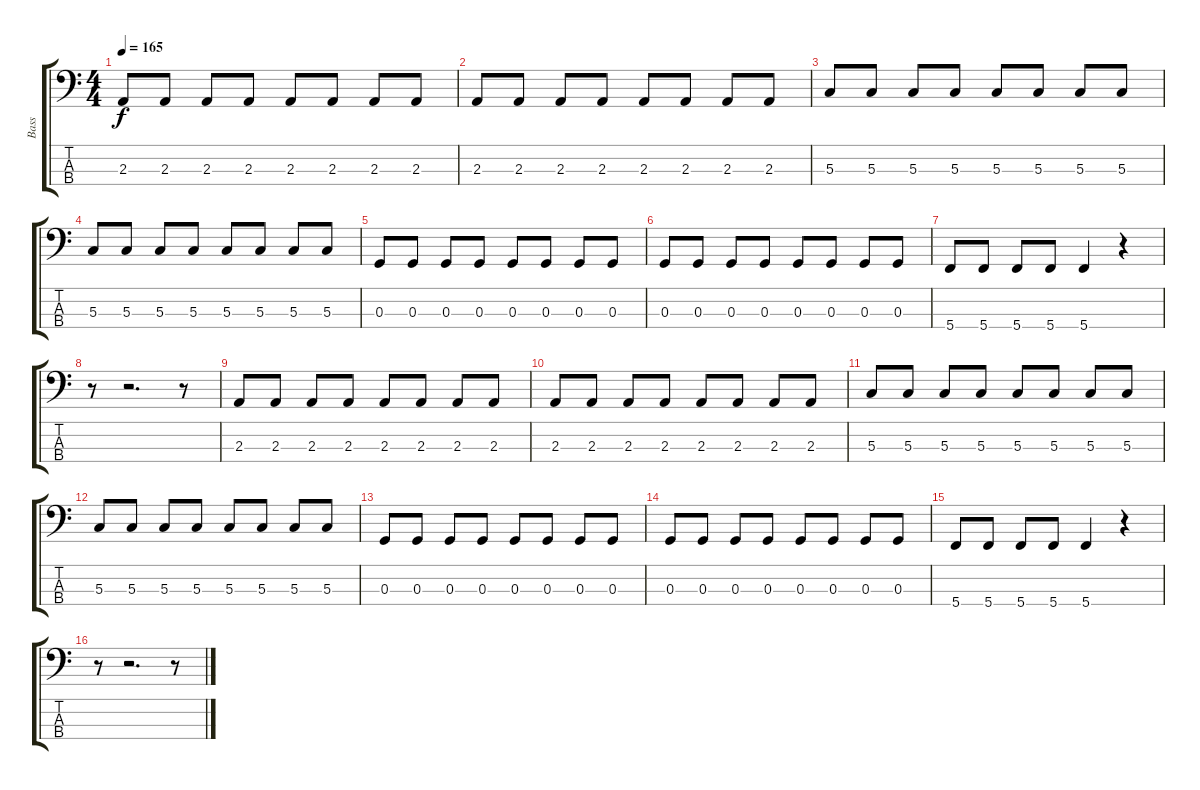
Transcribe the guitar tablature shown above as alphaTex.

\track ("Bass" "Bass") {instrument electricbassfinger}
\staff {score tabs}
\tuning (F2 C2 G1 C1) {hide}
\ts (4 4)
\tempo 165
\clef f4
\ks c
2.3.8{dy f} 2.3.8 2.3.8 2.3.8 2.3.8 2.3.8 2.3.8 2.3.8 |
2.3.8 2.3.8 2.3.8 2.3.8 2.3.8 2.3.8 2.3.8 2.3.8 |
5.3.8 5.3.8 5.3.8 5.3.8 5.3.8 5.3.8 5.3.8 5.3.8 |
5.3.8 5.3.8 5.3.8 5.3.8 5.3.8 5.3.8 5.3.8 5.3.8 |
0.3.8 0.3.8 0.3.8 0.3.8 0.3.8 0.3.8 0.3.8 0.3.8 |
0.3.8 0.3.8 0.3.8 0.3.8 0.3.8 0.3.8 0.3.8 0.3.8 |
5.4.8 5.4.8 5.4.8 5.4.8 5.4.4 r.4 |
r.8 r.2{d} r.8 |
2.3.8 2.3.8 2.3.8 2.3.8 2.3.8 2.3.8 2.3.8 2.3.8 |
2.3.8 2.3.8 2.3.8 2.3.8 2.3.8 2.3.8 2.3.8 2.3.8 |
5.3.8 5.3.8 5.3.8 5.3.8 5.3.8 5.3.8 5.3.8 5.3.8 |
5.3.8 5.3.8 5.3.8 5.3.8 5.3.8 5.3.8 5.3.8 5.3.8 |
0.3.8 0.3.8 0.3.8 0.3.8 0.3.8 0.3.8 0.3.8 0.3.8 |
0.3.8 0.3.8 0.3.8 0.3.8 0.3.8 0.3.8 0.3.8 0.3.8 |
5.4.8 5.4.8 5.4.8 5.4.8 5.4.4 r.4 |
r.8 r.2{d} r.8
